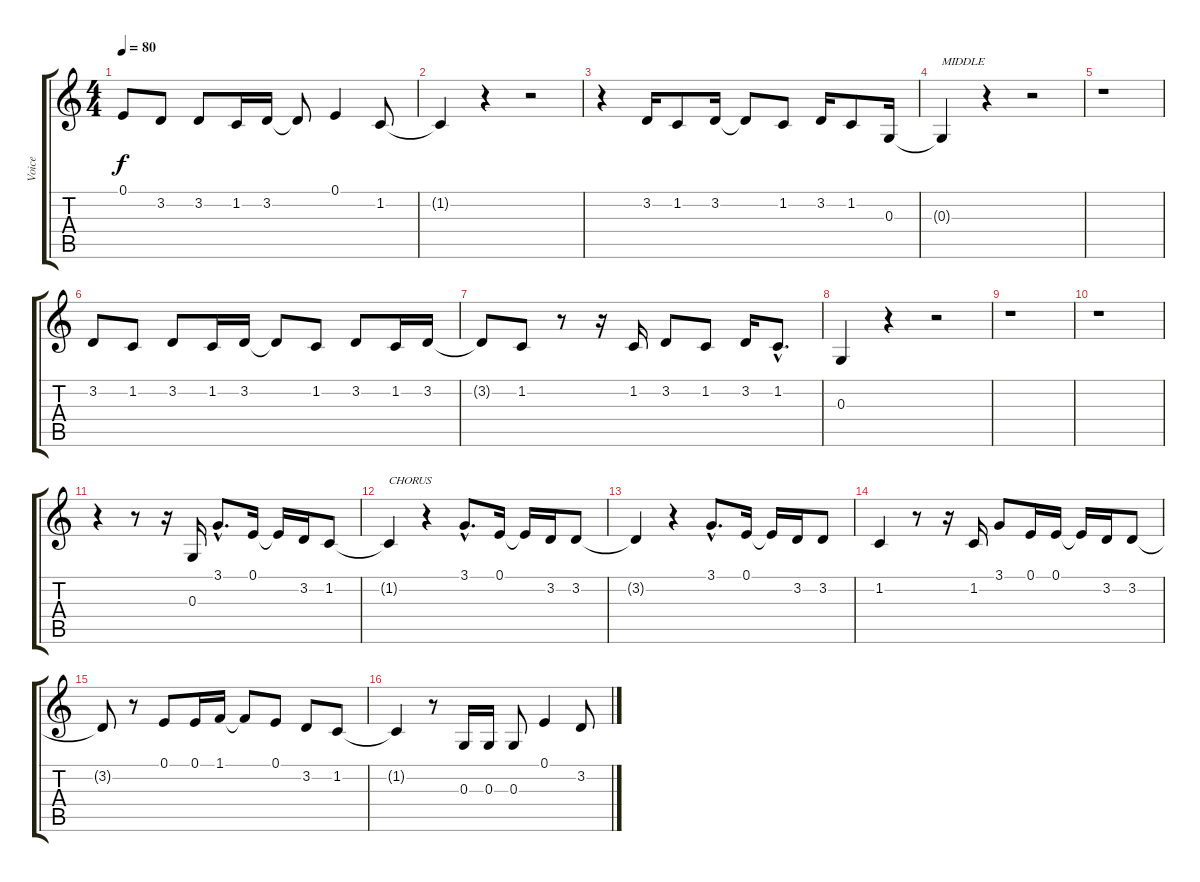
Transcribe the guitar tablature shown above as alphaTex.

\track ("Voice" "Voice") {instrument voiceoohs}
\staff {score tabs}
\tuning (E4 B3 G3 D3 A2 E2) {hide}
\ts (4 4)
\tempo 80
\clef g2
\ks c
0.1{t}.8{dy f} 3.2.8 3.2.8 1.2.16 3.2.16 3.2{t}.8 0.1.4 1.2.8 |
1.2{t}.4 r.4 r.2 |
r.4 3.2.16 1.2.8 3.2.16 3.2{t}.8 1.2.8 3.2.16 1.2.8 0.3.16 |
0.3{t}.4{txt "MIDDLE"} r.4 r.2 |
r.1 |
3.2.8 1.2.8 3.2.8 1.2.16 3.2.16 3.2{t}.8 1.2.8 3.2.8 1.2.16 3.2.16 |
3.2{t}.8 1.2.8 r.8 r.16 1.2.16 3.2.8 1.2.8 3.2.16 1.2{hac}.8{d} |
0.3.4 r.4 r.2 |
r.1 |
r.1 |
r.4 r.8 r.16 0.3.16 3.1{hac}.8{d} 0.1.16 0.1{t}.16 3.2.16 1.2.8 |
1.2{t}.4{txt "CHORUS"} r.4 3.1{hac}.8{d} 0.1.16 0.1{t}.16 3.2.16 3.2.8 |
3.2{t}.4 r.4 3.1{hac}.8{d} 0.1.16 0.1{t}.16 3.2.16 3.2.8 |
1.2.4 r.8 r.16 1.2.16 3.1.8 0.1.16 0.1.16 0.1{t}.16 3.2.16 3.2.8 |
3.2{t}.8 r.8 0.1.8 0.1.16 1.1.16 1.1{t}.8 0.1.8 3.2.8 1.2.8 |
1.2{t}.4 r.8 0.3.16 0.3.16 0.3.8 0.1.4 3.2.8
